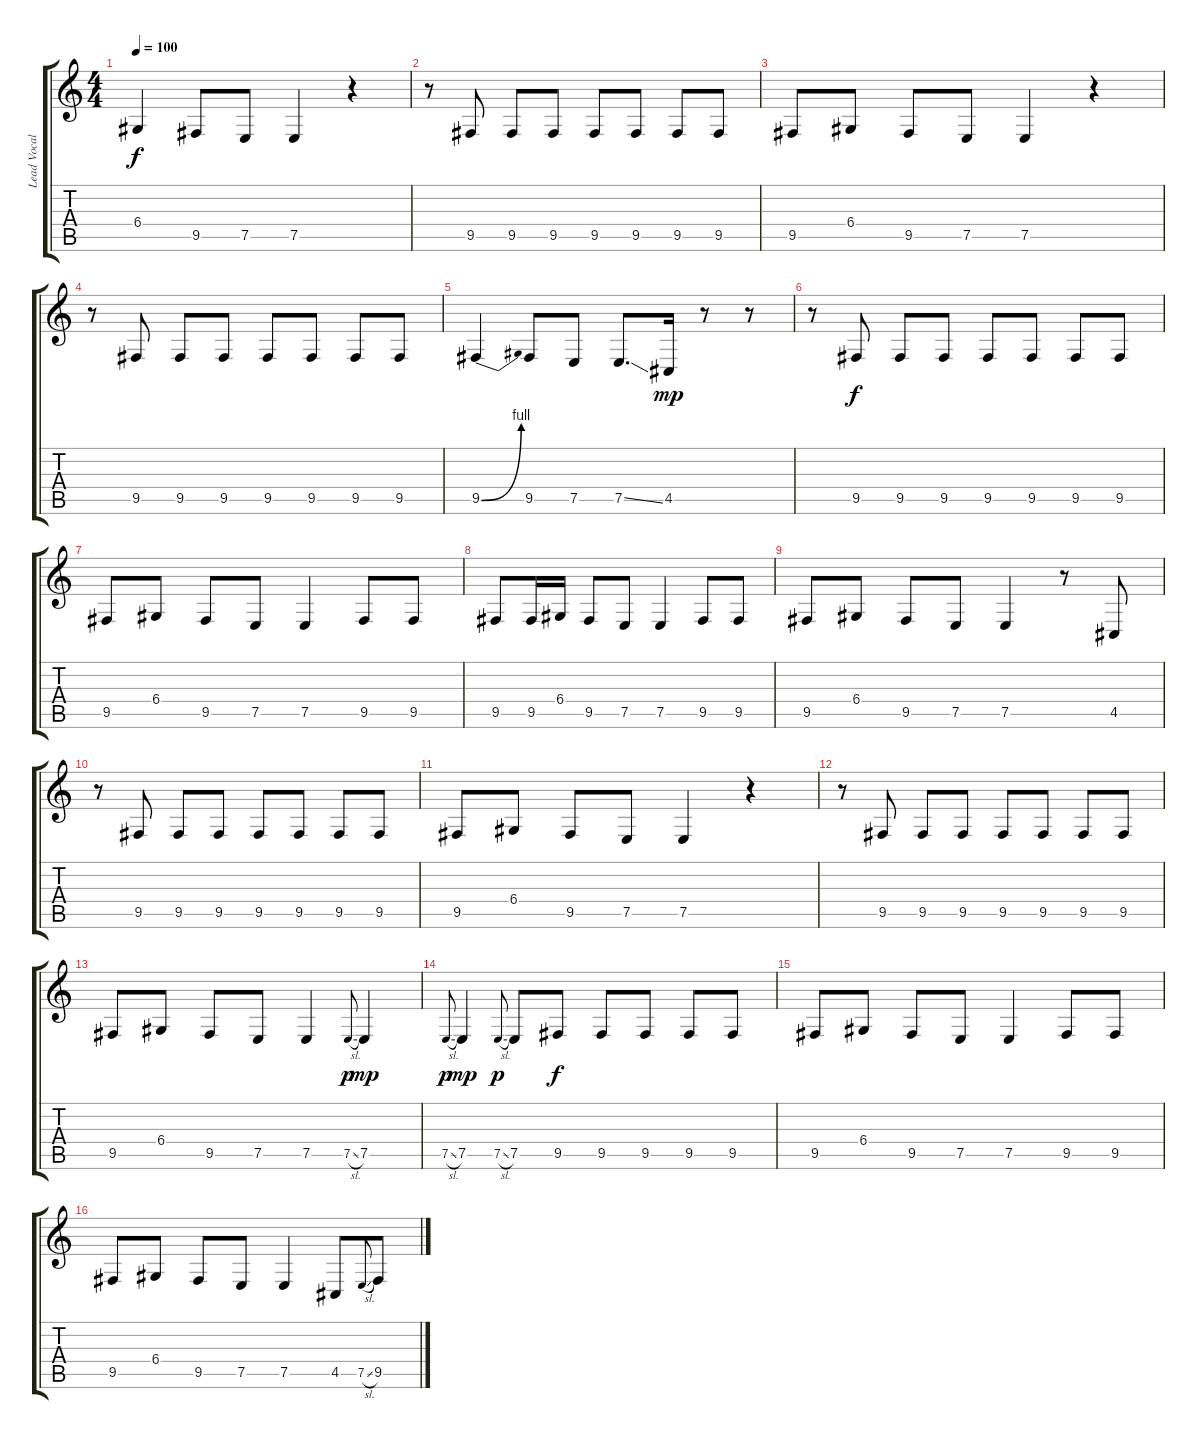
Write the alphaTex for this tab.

\track ("Lead Vocals" "Lead Vocal") {instrument trumpet}
\staff {score tabs}
\tuning (E4 B3 G3 D3 A2 E2) {hide}
\ts (4 4)
\tempo 100
\clef g2
\ks c
6.4.4{dy f} 9.5.8 7.5.8 7.5.4 r.4 |
r.8 9.5.8 9.5.8 9.5.8 9.5.8 9.5.8 9.5.8 9.5.8 |
9.5.8 6.4.8 9.5.8 7.5.8 7.5.4 r.4 |
r.8 9.5.8 9.5.8 9.5.8 9.5.8 9.5.8 9.5.8 9.5.8 |
9.5{be (bend 0 0 60 4)}.4 9.5.8 7.5.8 7.5{ss}.8{d} 4.5.16{dy mp} r.8 r.8 |
r.8 9.5.8{dy f} 9.5.8 9.5.8 9.5.8 9.5.8 9.5.8 9.5.8 |
9.5.8 6.4.8 9.5.8 7.5.8 7.5.4 9.5.8 9.5.8 |
9.5.8 9.5.16 6.4.16 9.5.8 7.5.8 7.5.4 9.5.8 9.5.8 |
9.5.8 6.4.8 9.5.8 7.5.8 7.5.4 r.8 4.5.8 |
r.8 9.5.8 9.5.8 9.5.8 9.5.8 9.5.8 9.5.8 9.5.8 |
9.5.8 6.4.8 9.5.8 7.5.8 7.5.4 r.4 |
r.8 9.5.8 9.5.8 9.5.8 9.5.8 9.5.8 9.5.8 9.5.8 |
9.5.8 6.4.8 9.5.8 7.5.8 7.5.4 7.5{sl}.8{gr onbeat dy p} 7.5.4{dy mp} |
7.5{sl}.8{gr onbeat dy p} 7.5.4{dy mp} 7.5{sl}.8{gr onbeat dy p} 7.5.8 9.5.8{dy f} 9.5.8 9.5.8 9.5.8 9.5.8 |
9.5.8 6.4.8 9.5.8 7.5.8 7.5.4 9.5.8 9.5.8 |
9.5.8 6.4.8 9.5.8 7.5.8 7.5.4 4.5.8 7.5{sl}.8{gr onbeat} 9.5.8
